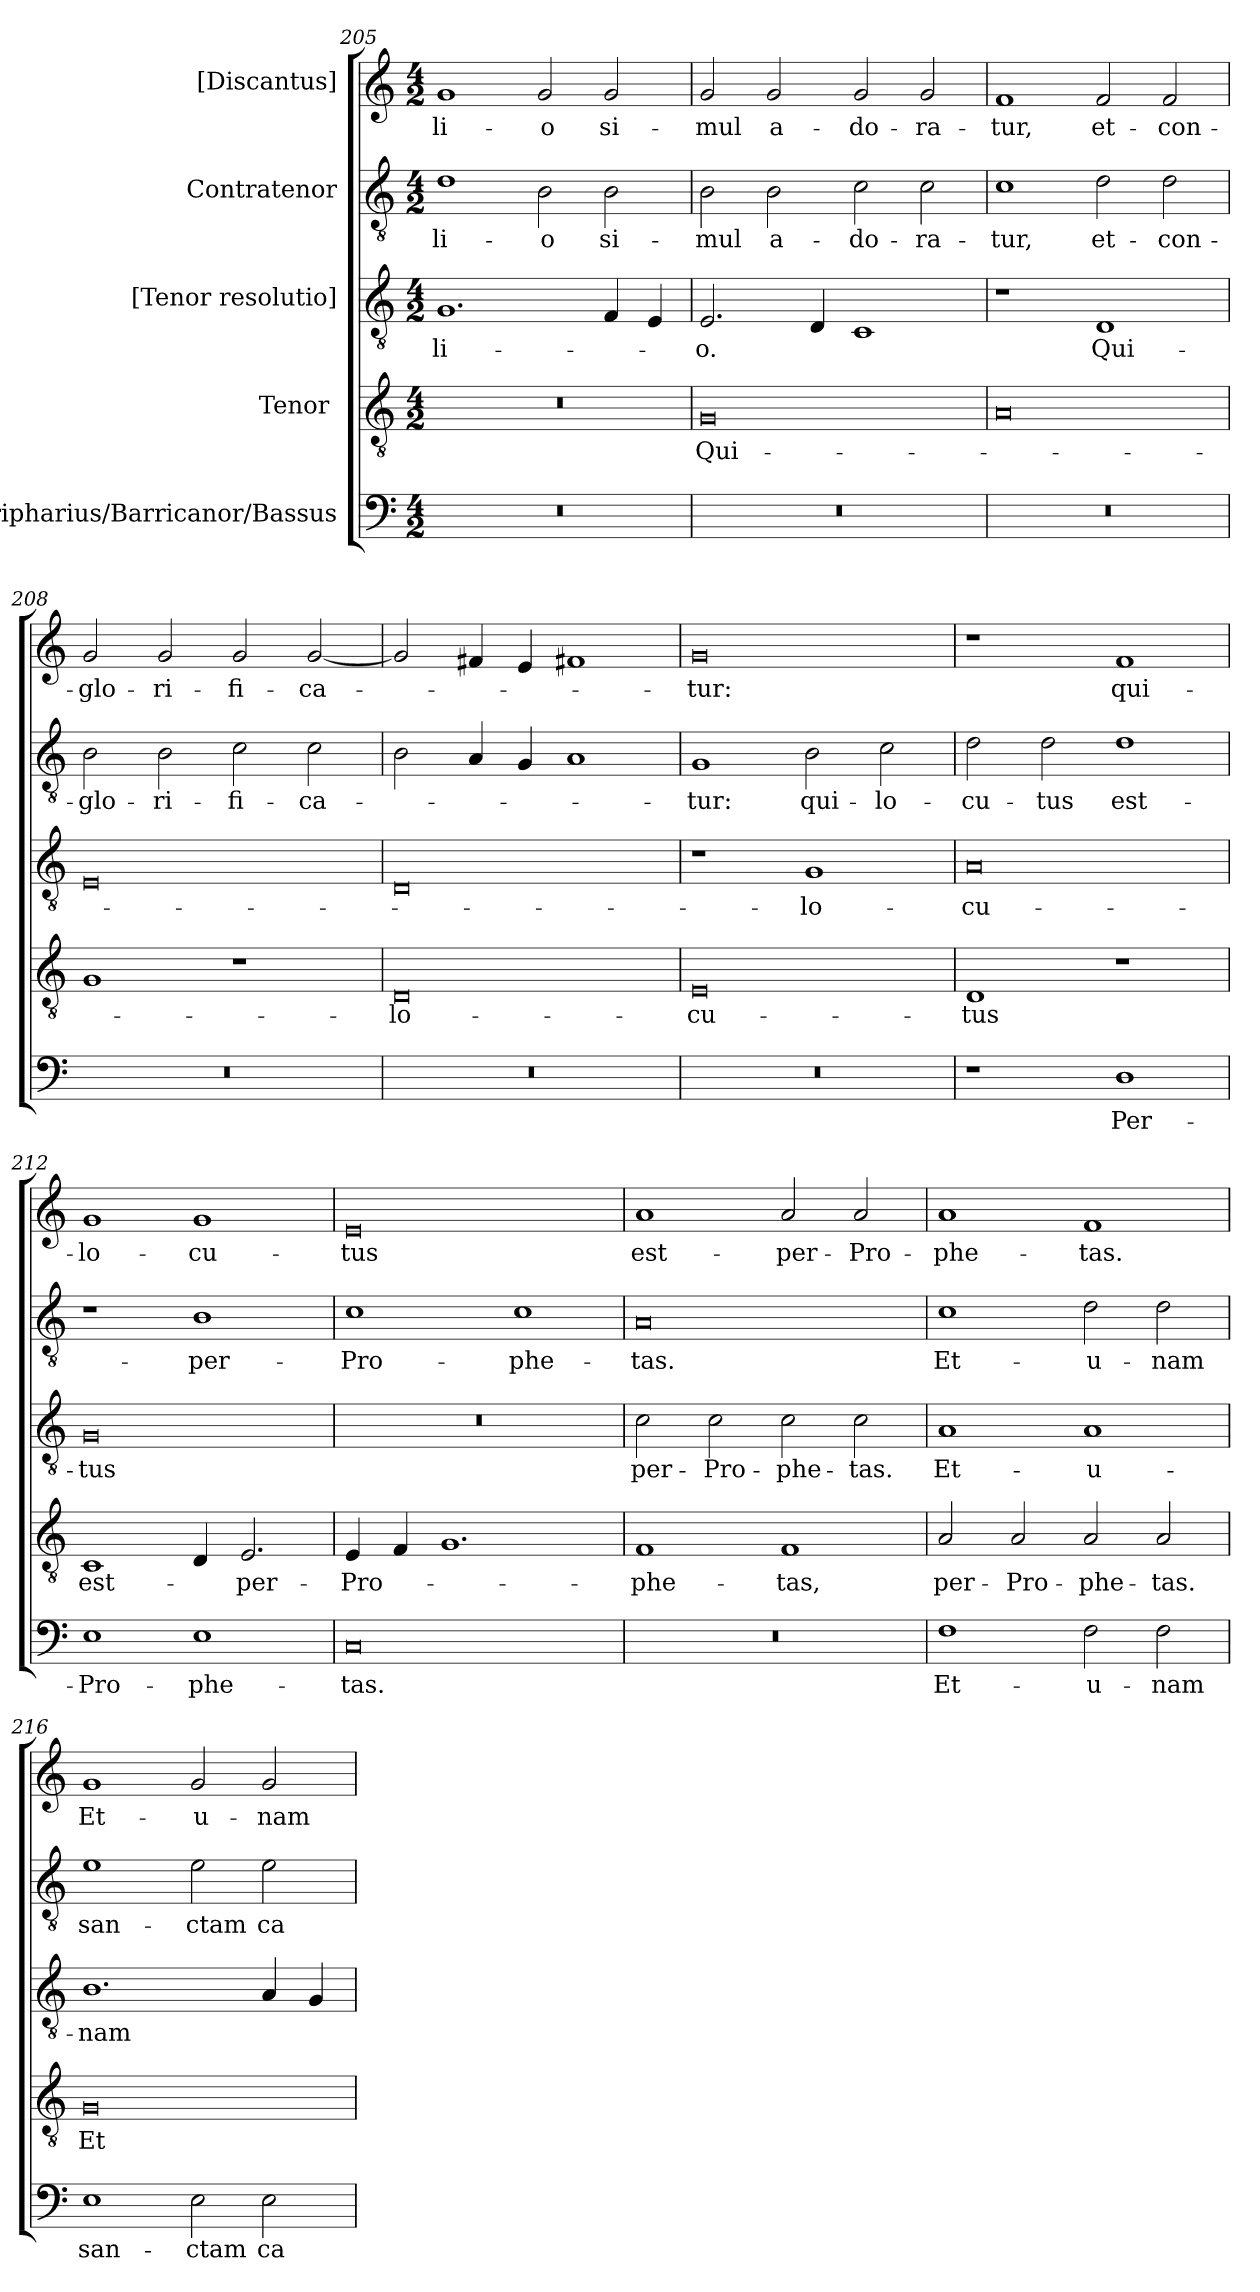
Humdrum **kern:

**kern	**text	**kern	**text	**kern	**text	**kern	**text	**kern	**text
*part5	*part5	*part4	*part4	*part3	*part3	*part2	*part2	*part1	*part1
*staff5	*staff5	*staff4	*staff4	*staff3	*staff3	*staff2	*staff2	*staff1	*staff1
*I"Barripharius/Barricanor/Bassus	*	*I"Tenor [2]	*	*I"[Tenor resolutio]	*	*I"Contratenor	*	*I"[Discantus]	*
*clefF4	*	*clefGv2	*	*clefGv2	*	*clefGv2	*	*clefG2	*
*k[]	*	*k[]	*	*k[]	*	*k[]	*	*k[]	*
*M4/2	*	*M4/2	*	*M4/2	*	*M4/2	*	*M4/2	*
=205	=205	=205	=205	=205	=205	=205	=205	=205	=205
0r	.	0r	.	1.G/	-li-	1d\	-li-	1g/	-li-
.	.	.	.	.	.	2B\	-o	2g/	-o
.	.	.	.	4F/	.	2B\	si-	2g/	si-
.	.	.	.	4E/	.	.	.	.	.
=206	=206	=206	=206	=206	=206	=206	=206	=206	=206
0r	.	0G/	Qui-	2.E/	-o.	2B\	-mul	2g/	-mul
.	.	.	.	.	.	2B\	a-	2g/	a-
.	.	.	.	4D/	.	.	.	.	.
.	.	.	.	1C/	.	2c\	-do-	2g/	-do-
.	.	.	.	.	.	2c\	-ra-	2g/	-ra-
=207	=207	=207	=207	=207	=207	=207	=207	=207	=207
0r	.	0A/	.	1r	.	1c\	-tur,	1f/	-tur,
.	.	.	.	1D/	Qui-	2d\	et-	2f/	et-
.	.	.	.	.	.	2d\	con-	2f/	con-
=208	=208	=208	=208	=208	=208	=208	=208	=208	=208
0r	.	1G/	.	0E/	.	2B\	-glo-	2g/	-glo-
.	.	.	.	.	.	2B\	-ri-	2g/	-ri-
.	.	1r	.	.	.	2c\	-fi-	2g/	-fi-
.	.	.	.	.	.	2c\	-ca-	[2g/	-ca-
=209	=209	=209	=209	=209	=209	=209	=209	=209	=209
0r	.	0D/	lo-	0D/	.	2B\	.	2g/]	.
.	.	.	.	.	.	4A/	.	4f#X/	.
.	.	.	.	.	.	4G/	.	4e/	.
.	.	.	.	.	.	1A/	.	1f#X/	.
=210	=210	=210	=210	=210	=210	=210	=210	=210	=210
0r	.	0E/	-cu-	1r	.	1G/	-tur:	0g/	-tur:
.	.	.	.	1G/	lo-	2B\	qui-	.	.
.	.	.	.	.	.	2c\	lo-	.	.
=211	=211	=211	=211	=211	=211	=211	=211	=211	=211
1r	.	1D/	-tus	0A/	-cu-	2d\	-cu-	1r	.
.	.	.	.	.	.	2d\	-tus	.	.
1D\	Per-	1r	.	.	.	1d\	est-	1f/	qui-
=212	=212	=212	=212	=212	=212	=212	=212	=212	=212
1E\	Pro-	1C/	est-	0G/	-tus	1r	.	1g/	lo-
1E\	-phe-	4D/	.	.	.	1B\	per-	1g/	-cu-
.	.	2.E/	per-	.	.	.	.	.	.
=213	=213	=213	=213	=213	=213	=213	=213	=213	=213
0C/	-tas.	4E/	Pro-	0r	.	1c\	Pro-	0e/	-tus
.	.	4F/	.	.	.	.	.	.	.
.	.	1.G/	.	.	.	.	.	.	.
.	.	.	.	.	.	1c\	-phe-	.	.
=214	=214	=214	=214	=214	=214	=214	=214	=214	=214
0r	.	1F/	-phe-	2c\	per-	0A/	-tas.	1a/	est-
.	.	.	.	2c\	Pro-	.	.	.	.
.	.	1F/	-tas,	2c\	-phe-	.	.	2a/	per-
.	.	.	.	2c\	-tas.	.	.	2a/	Pro-
=215	=215	=215	=215	=215	=215	=215	=215	=215	=215
1F\	Et-	2A/	per-	1A/	Et-	1c\	Et-	1a/	-phe-
.	.	2A/	Pro-	.	.	.	.	.	.
2F\	u-	2A/	-phe-	1A/	u-	2d\	u-	1f/	-tas.
2F\	-nam	2A/	-tas.	.	.	2d\	-nam	.	.
=216	=216	=216	=216	=216	=216	=216	=216	=216	=216
1E\	san-	0G/	Et-	1.B\	-nam	1e\	san-	1g/	Et-
2E\	-ctam	.	.	.	.	2e\	-ctam	2g/	u-
2E\	ca-	.	.	4A/	.	2e\	ca-	2g/	-nam
.	.	.	.	4G/	.	.	.	.	.
=	=	=	=	=	=	=	=	=	=
*-	*-	*-	*-	*-	*-	*-	*-	*-	*-
